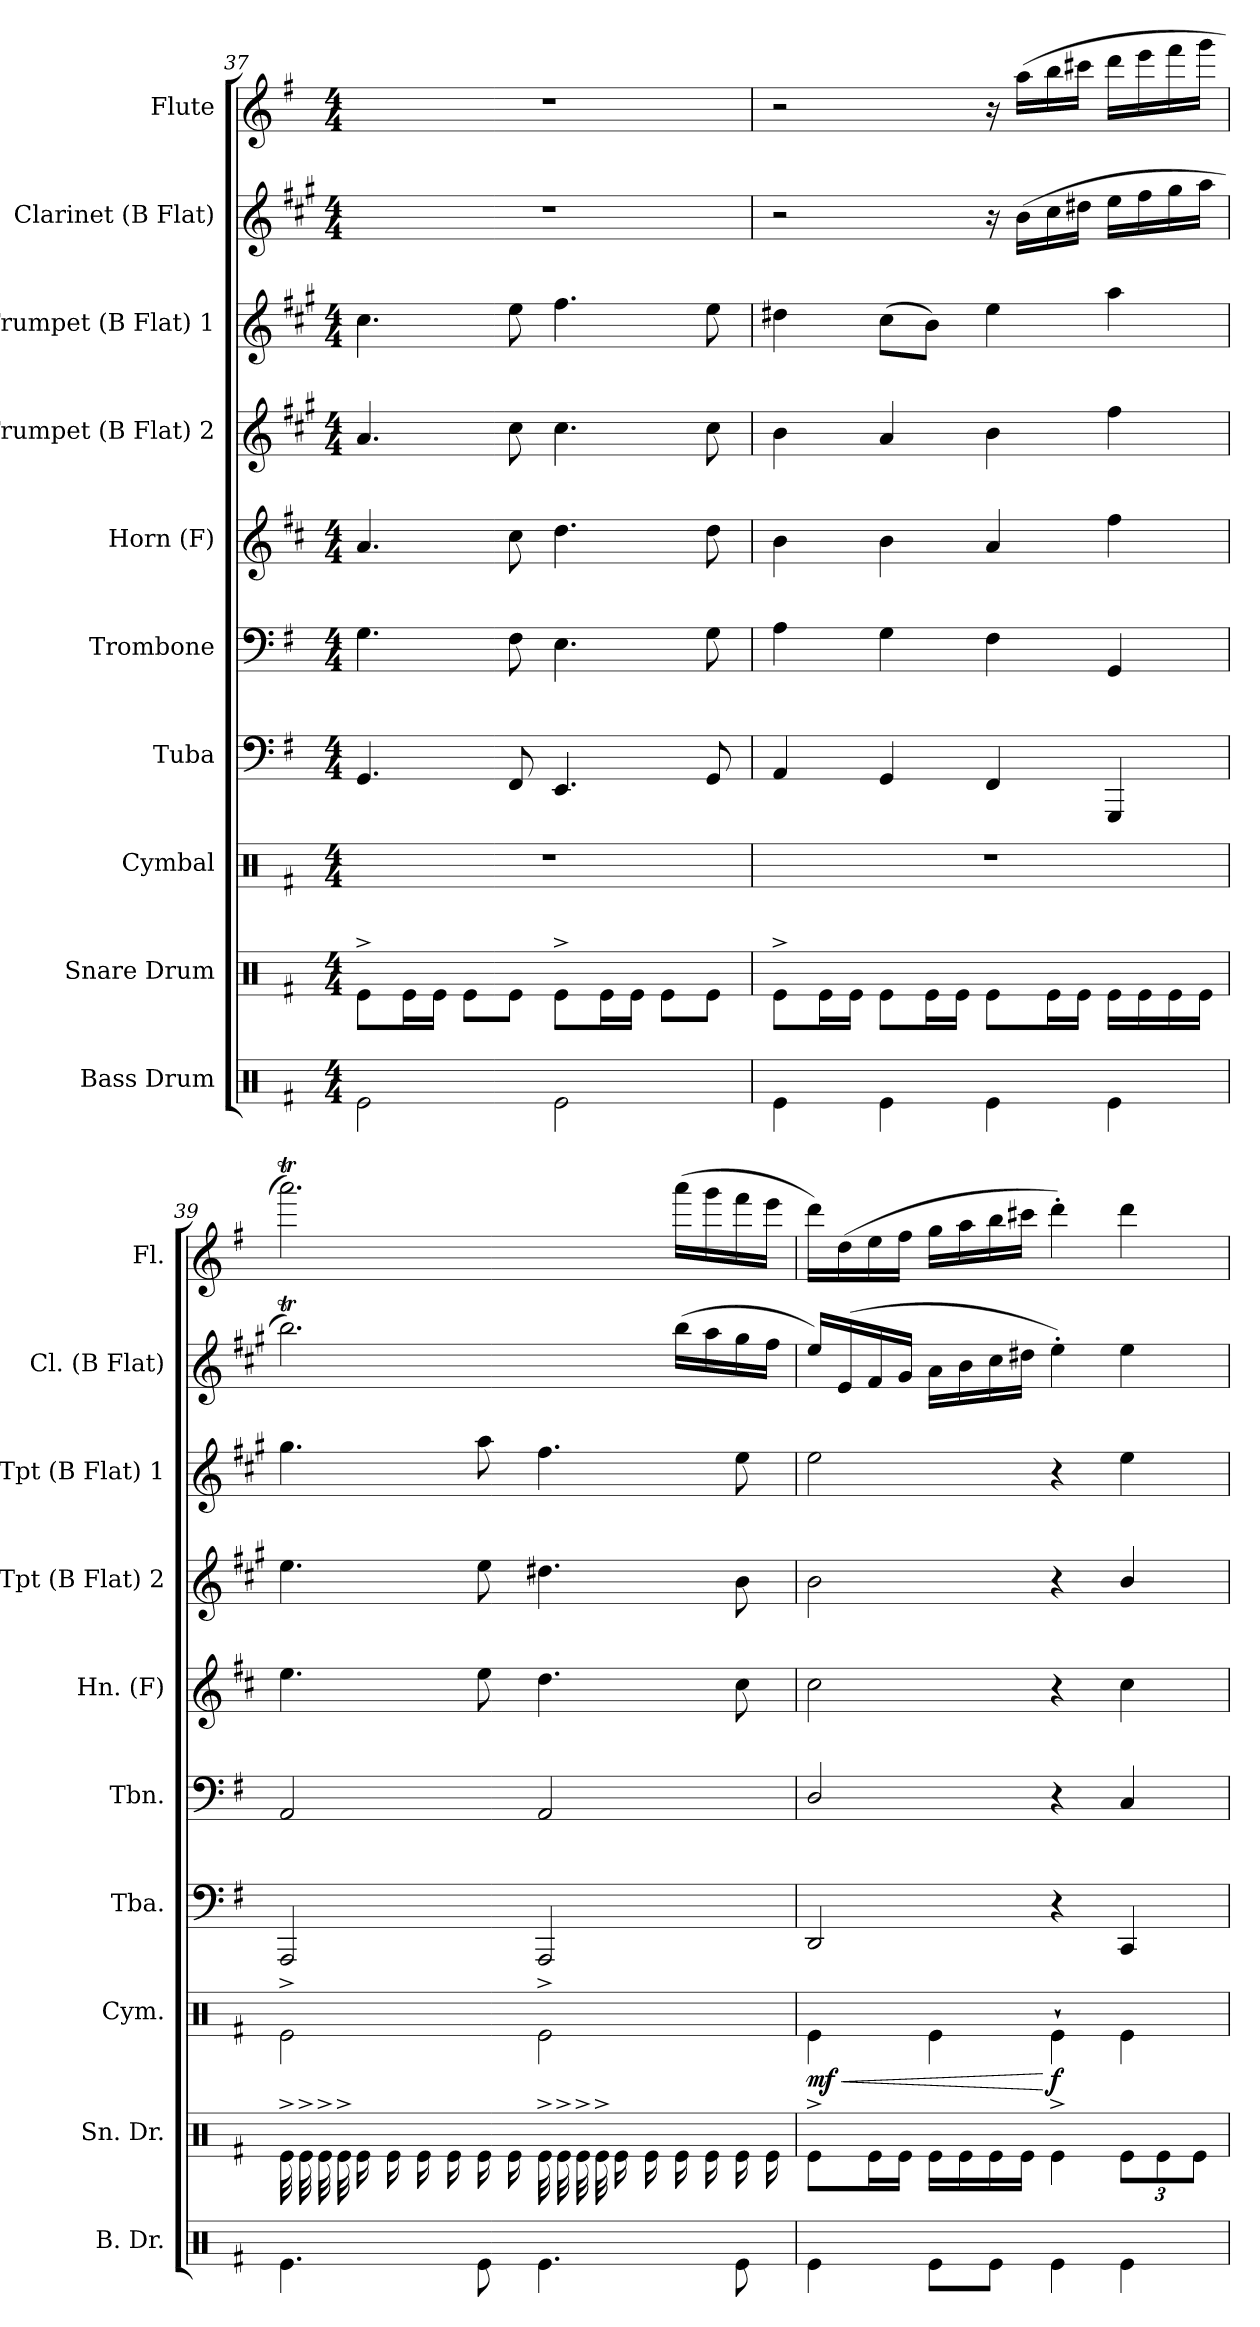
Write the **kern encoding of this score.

**kern	**kern	**kern	**dynam	**kern	**kern	**kern	**kern	**kern	**kern	**kern
*part10	*part9	*part8	*part8	*part7	*part6	*part5	*part4	*part3	*part2	*part1
*staff10	*staff9	*staff8	*staff8	*staff7	*staff6	*staff5	*staff4	*staff3	*staff2	*staff1
*I"Bass Drum	*I"Snare Drum	*I"Cymbal	*	*I"Tuba	*I"Trombone	*I"Horn (F)	*I"Trumpet (B Flat) 2	*I"Trumpet (B Flat) 1	*I"Clarinet (B Flat)	*I"Flute
*I'B. Dr.	*I'Sn. Dr.	*I'Cym.	*	*I'Tba.	*I'Tbn.	*I'Hn. (F)	*I'Tpt (B Flat) 2	*I'Tpt (B Flat) 1	*I'Cl. (B Flat)	*I'Fl.
*clefX	*clefX	*clefX	*	*clefF4	*clefF4	*clefG2	*clefG2	*clefG2	*clefG2	*clefG2
*	*	*	*	*	*	*ITrd4c7	*ITrd1c2	*ITrd1c2	*ITrd1c2	*
*k[f#]	*k[f#]	*k[f#]	*	*k[f#]	*k[f#]	*k[f#]	*k[f#]	*k[f#]	*k[f#]	*k[f#]
*G:	*G:	*G:	*	*G:	*G:	*G:	*G:	*G:	*G:	*G:
*M4/4	*M4/4	*M4/4	*	*M4/4	*M4/4	*M4/4	*M4/4	*M4/4	*M4/4	*M4/4
=37	=37	=37	=37	=37	=37	=37	=37	=37	=37	=37
2Re\	8Re^>\L	1r	.	4.GG/	4.G\	4.d/	4.g/	4.b\	1r	1r
.	16Re\L	.	.	.	.	.	.	.	.	.
.	16Re\JJ	.	.	.	.	.	.	.	.	.
.	8Re\L	.	.	.	.	.	.	.	.	.
.	8Re\J	.	.	8FF#/	8F#\	8f#\	8b\	8dd\	.	.
2Re\	8Re^>\L	.	.	4.EE/	4.E\	4.g\	4.b\	4.ee\	.	.
.	16Re\L	.	.	.	.	.	.	.	.	.
.	16Re\JJ	.	.	.	.	.	.	.	.	.
.	8Re\L	.	.	.	.	.	.	.	.	.
.	8Re\J	.	.	8GG/	8G\	8g\	8b\	8dd\	.	.
!!LO:PB:g=z
=38	=38	=38	=38	=38	=38	=38	=38	=38	=38	=38
4Re\	8Re^>\L	1r	.	4AA/	4A\	4e\	4a\	4cc#X\	2r	2r
.	16Re\L	.	.	.	.	.	.	.	.	.
.	16Re\JJ	.	.	.	.	.	.	.	.	.
4Re\	8Re\L	.	.	4GG/	4G\	4e\	4g/	(8b\L	.	.
.	16Re\L	.	.	.	.	.	.	8a\J)	.	.
.	16Re\JJ	.	.	.	.	.	.	.	.	.
4Re\	8Re\L	.	.	4FF#/	4F#\	4d/	4a\	4dd\	16r	16r
.	.	.	.	.	.	.	.	.	(16a\LL	(16aa\LL
.	16Re\L	.	.	.	.	.	.	.	16b\	16bb\
.	16Re\JJ	.	.	.	.	.	.	.	16cc#X\JJ	16ccc#X\JJ
4Re\	16Re\LL	.	.	4GGG/	4GG/	4b\	4ee\	4gg\	16dd\LL	16ddd\LL
.	16Re\	.	.	.	.	.	.	.	16ee\	16eee\
.	16Re\	.	.	.	.	.	.	.	16ff#\	16fff#\
.	16Re\JJ	.	.	.	.	.	.	.	16gg\JJ	16ggg\JJ
=39	=39	=39	=39	=39	=39	=39	=39	=39	=39	=39
*	*tremolo	*	*	*	*	*	*	*	*	*
4.Re\	32Re^>\LLL	2Re^>\	.	2AAA/	2AA/	4.a\	4.dd\	4.ff#\	2.aaT\)	2.aaaT\)
.	32Re^>\	.	.	.	.	.	.	.	.	.
.	32Re^>\	.	.	.	.	.	.	.	.	.
.	32Re^>\	.	.	.	.	.	.	.	.	.
*	*Xtremolo	*	*	*	*	*	*	*	*	*
.	16Re\L	.	.	.	.	.	.	.	.	.
.	16Re\JJ	.	.	.	.	.	.	.	.	.
.	16Re\LL	.	.	.	.	.	.	.	.	.
.	16Re\	.	.	.	.	.	.	.	.	.
8Re\	16Re\	.	.	.	.	8a\	8dd\	8gg\	.	.
.	16Re\JJ	.	.	.	.	.	.	.	.	.
*	*tremolo	*	*	*	*	*	*	*	*	*
4.Re\	32Re^>\LLL	2Re^>\	.	2AAA/	2AA/	4.g\	4.cc#X\	4.ee\	.	.
.	32Re^>\	.	.	.	.	.	.	.	.	.
.	32Re^>\	.	.	.	.	.	.	.	.	.
.	32Re^>\	.	.	.	.	.	.	.	.	.
*	*Xtremolo	*	*	*	*	*	*	*	*	*
.	16Re\L	.	.	.	.	.	.	.	.	.
.	16Re\JJ	.	.	.	.	.	.	.	.	.
.	16Re\LL	.	.	.	.	.	.	.	(16aa\LL	(16aaa\LL
.	16Re\	.	.	.	.	.	.	.	16gg\	16ggg\
8Re\	16Re\	.	.	.	.	8f#\	8a\	8dd\	16ff#\	16fff#\
.	16Re\JJ	.	.	.	.	.	.	.	16ee\JJ	16eee\JJ
!!LO:PB:g=z
=40	=40	=40	=40	=40	=40	=40	=40	=40	=40	=40
!	!	!	!LO:HP:b	!	!	!	!	!	!	!
!	!	!	!LO:DY:n=1:b	!	!	!	!	!	!	!
4Re\	8Re^>\L	4Re\	< mf	2DD/	2D/	2f#\	2a\	2dd\	16dd/LL)	16ddd\LL)
.	.	.	.	.	.	.	.	.	(16d/	(16dd\
.	16Re\L	.	.	.	.	.	.	.	16e/	16ee\
.	16Re\JJ	.	.	.	.	.	.	.	16f#/JJ	16ff#\JJ
8Re\L	16Re\LL	4Re\	.	.	.	.	.	.	16g\LL	16gg\LL
.	16Re\	.	.	.	.	.	.	.	16a\	16aa\
8Re\J	16Re\	.	.	.	.	.	.	.	16b\	16bb\
.	16Re\JJ	.	.	.	.	.	.	.	16cc#X\JJ	16ccc#X\JJ
!	!	!	!LO:DY:n=2:b	!	!	!	!	!	!	!
4Re\	4Re^>\	4Re`>\	[ f	4r	4r	4r	4r	4r	4dd'>\)	4ddd'>\)
*	*Xbrackettup	*	*	*	*	*	*	*	*	*
4Re\	12Re\L	4Re\	.	4CC/	4C/	4f#\	4a/	4dd\	4dd\	4ddd\
.	12Re\	.	.	.	.	.	.	.	.	.
.	12Re\J	.	.	.	.	.	.	.	.	.
=	=	=	=	=	=	=	=	=	=	=
*-	*-	*-	*-	*-	*-	*-	*-	*-	*-	*-
